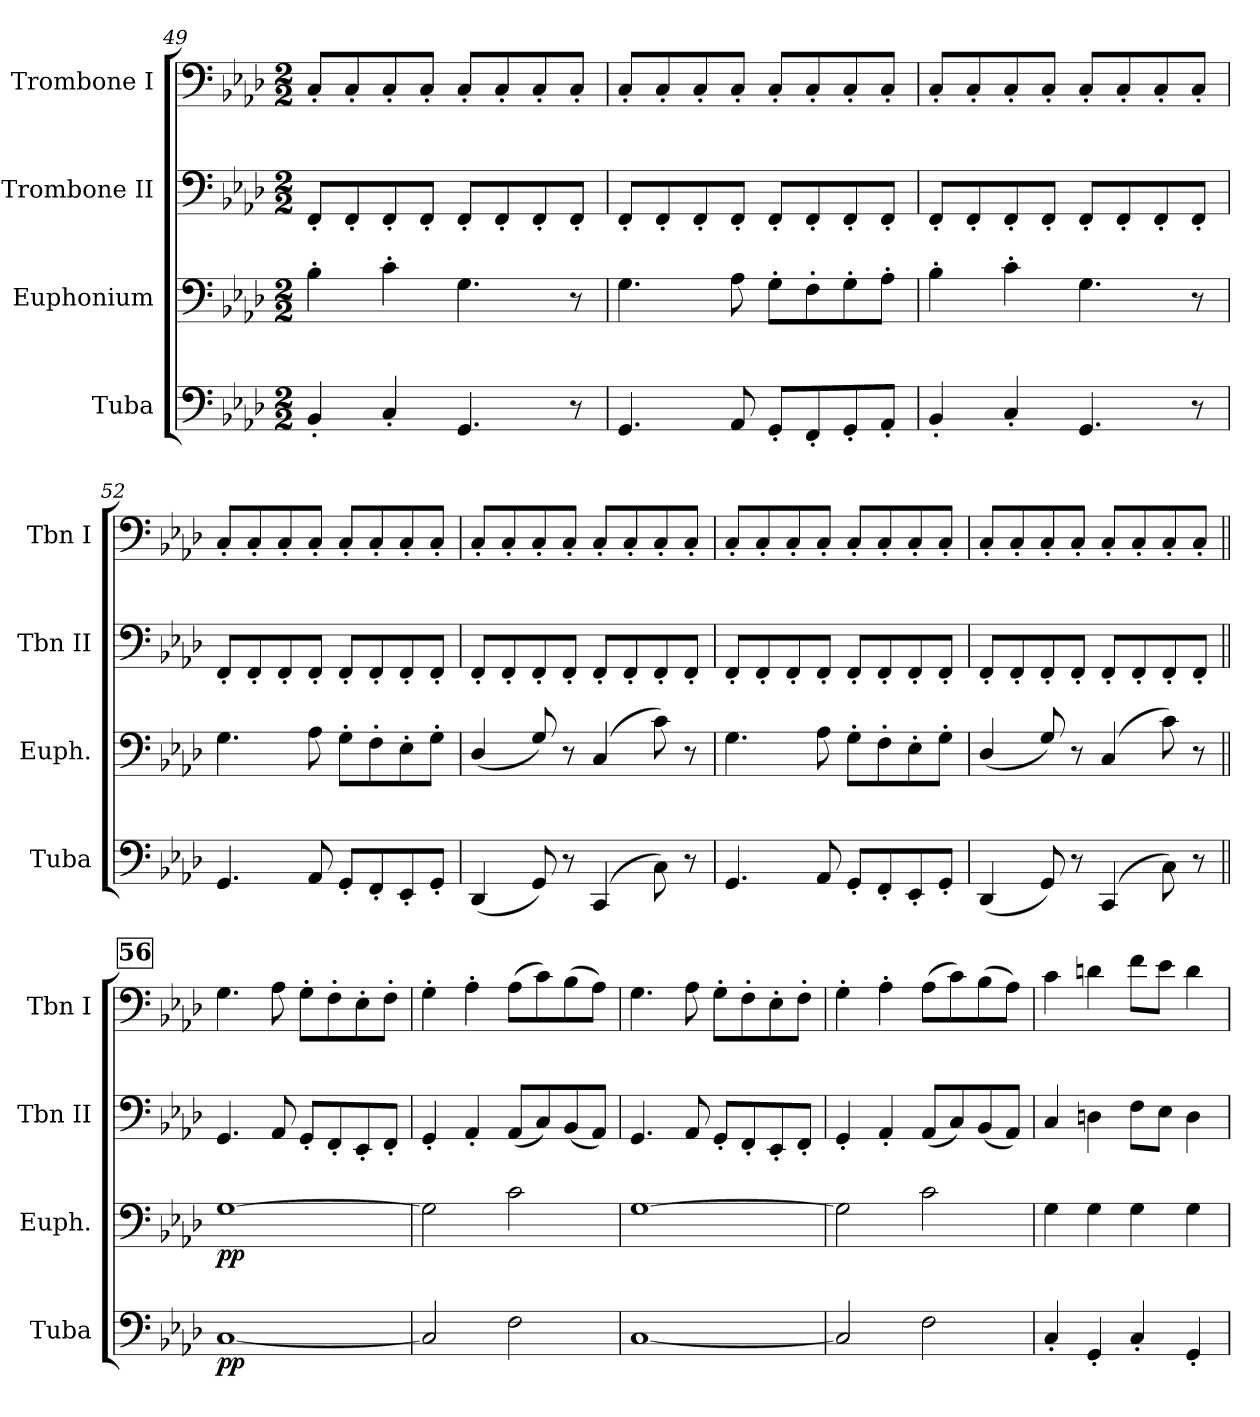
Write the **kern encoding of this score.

**kern	**dynam	**kern	**dynam	**kern	**kern
*part4	*part4	*part3	*part3	*part2	*part1
*staff4	*staff4	*staff3	*staff3	*staff2	*staff1
*I"Tuba	*	*I"Euphonium	*	*I"Trombone II	*I"Trombone I
*I'Tuba	*	*I'Euph.	*	*I'Tbn II	*I'Tbn I
*clefF4	*	*clefF4	*	*clefF4	*clefF4
*k[b-e-a-d-]	*	*k[b-e-a-d-]	*	*k[b-e-a-d-]	*k[b-e-a-d-]
*M2/2	*	*M2/2	*	*M2/2	*M2/2
=49	=49	=49	=49	=49	=49
4BB-'/	.	4B-'\	.	8FF'/L	8C'/L
.	.	.	.	8FF'/	8C'/
4C'/	.	4c'\	.	8FF'/	8C'/
.	.	.	.	8FF'/J	8C'/J
4.GG/	.	4.G\	.	8FF'/L	8C'/L
.	.	.	.	8FF'/	8C'/
.	.	.	.	8FF'/	8C'/
8r	.	8r	.	8FF'/J	8C'/J
!!LO:LB:g=z
=50	=50	=50	=50	=50	=50
4.GG/	.	4.G\	.	8FF'/L	8C'/L
.	.	.	.	8FF'/	8C'/
.	.	.	.	8FF'/	8C'/
8AA-/	.	8A-\	.	8FF'/J	8C'/J
8GG'/L	.	8G'\L	.	8FF'/L	8C'/L
8FF'/	.	8F'\	.	8FF'/	8C'/
8GG'/	.	8G'\	.	8FF'/	8C'/
8AA-'/J	.	8A-'\J	.	8FF'/J	8C'/J
=51	=51	=51	=51	=51	=51
4BB-'/	.	4B-'\	.	8FF'/L	8C'/L
.	.	.	.	8FF'/	8C'/
4C'/	.	4c'\	.	8FF'/	8C'/
.	.	.	.	8FF'/J	8C'/J
4.GG/	.	4.G\	.	8FF'/L	8C'/L
.	.	.	.	8FF'/	8C'/
.	.	.	.	8FF'/	8C'/
8r	.	8r	.	8FF'/J	8C'/J
=52	=52	=52	=52	=52	=52
4.GG/	.	4.G\	.	8FF'/L	8C'/L
.	.	.	.	8FF'/	8C'/
.	.	.	.	8FF'/	8C'/
8AA-/	.	8A-\	.	8FF'/J	8C'/J
8GG'/L	.	8G'\L	.	8FF'/L	8C'/L
8FF'/	.	8F'\	.	8FF'/	8C'/
8EE-'/	.	8E-'\	.	8FF'/	8C'/
8GG'/J	.	8G'\J	.	8FF'/J	8C'/J
=53	=53	=53	=53	=53	=53
(>4DD-/	.	(>4D-/	.	8FF'/L	8C'/L
.	.	.	.	8FF'/	8C'/
8GG/)	.	8G/)	.	8FF'/	8C'/
8r	.	8r	.	8FF'/J	8C'/J
(4CC/	.	(4C/	.	8FF'/L	8C'/L
.	.	.	.	8FF'/	8C'/
8C\)	.	8c\)	.	8FF'/	8C'/
8r	.	8r	.	8FF'/J	8C'/J
!!LO:LB:g=z
=54	=54	=54	=54	=54	=54
4.GG/	.	4.G\	.	8FF'/L	8C'/L
.	.	.	.	8FF'/	8C'/
.	.	.	.	8FF'/	8C'/
8AA-/	.	8A-\	.	8FF'/J	8C'/J
8GG'/L	.	8G'\L	.	8FF'/L	8C'/L
8FF'/	.	8F'\	.	8FF'/	8C'/
8EE-'/	.	8E-'\	.	8FF'/	8C'/
8GG'/J	.	8G'\J	.	8FF'/J	8C'/J
=55	=55	=55	=55	=55	=55
(>4DD-/	.	(>4D-/	.	8FF'/L	8C'/L
.	.	.	.	8FF'/	8C'/
8GG/)	.	8G/)	.	8FF'/	8C'/
8r	.	8r	.	8FF'/J	8C'/J
(4CC/	.	(4C/	.	8FF'/L	8C'/L
.	.	.	.	8FF'/	8C'/
8C\)	.	8c\)	.	8FF'/	8C'/
8r	.	8r	.	8FF'/J	8C'/J
!!LO:REH:place=s1:a:B:fs=14:t=56
=56||	=56||	=56||	=56||	=56||	=56||
!	!LO:DY:b	!	!LO:DY:b	!	!
[1C	pp	[1G	pp	4.GG/	4.G\
.	.	.	.	8AA-/	8A-\
.	.	.	.	8GG'/L	8G'\L
.	.	.	.	8FF'/	8F'\
.	.	.	.	8EE-'/	8E-'\
.	.	.	.	8FF'/J	8F'\J
=57	=57	=57	=57	=57	=57
2C/]	.	2G\]	.	4GG'/	4G'\
.	.	.	.	4AA-'/	4A-'\
2F\	.	2c\	.	(8AA-/L	(8A-\L
.	.	.	.	8C/)	8c\)
.	.	.	.	(8BB-/	(8B-\
.	.	.	.	8AA-/J)	8A-\J)
=58	=58	=58	=58	=58	=58
[1C	.	[1G	.	4.GG/	4.G\
.	.	.	.	8AA-/	8A-\
.	.	.	.	8GG'/L	8G'\L
.	.	.	.	8FF'/	8F'\
.	.	.	.	8EE-'/	8E-'\
.	.	.	.	8FF'/J	8F'\J
!!LO:PB:g=z
=59	=59	=59	=59	=59	=59
2C/]	.	2G\]	.	4GG'/	4G'\
.	.	.	.	4AA-'/	4A-'\
2F\	.	2c\	.	(8AA-/L	(8A-\L
.	.	.	.	8C/)	8c\)
.	.	.	.	(8BB-/	(8B-\
.	.	.	.	8AA-/J)	8A-\J)
=60	=60	=60	=60	=60	=60
4C'/	.	4G\	.	4C/	4c\
4GG'/	.	4G\	.	4Dn\	4dn\
4C'/	.	4G\	.	8F\L	8f\L
.	.	.	.	8E-\J	8e-\J
4GG'/	.	4G\	.	4D\	4d\
=	=	=	=	=	=
*-	*-	*-	*-	*-	*-
